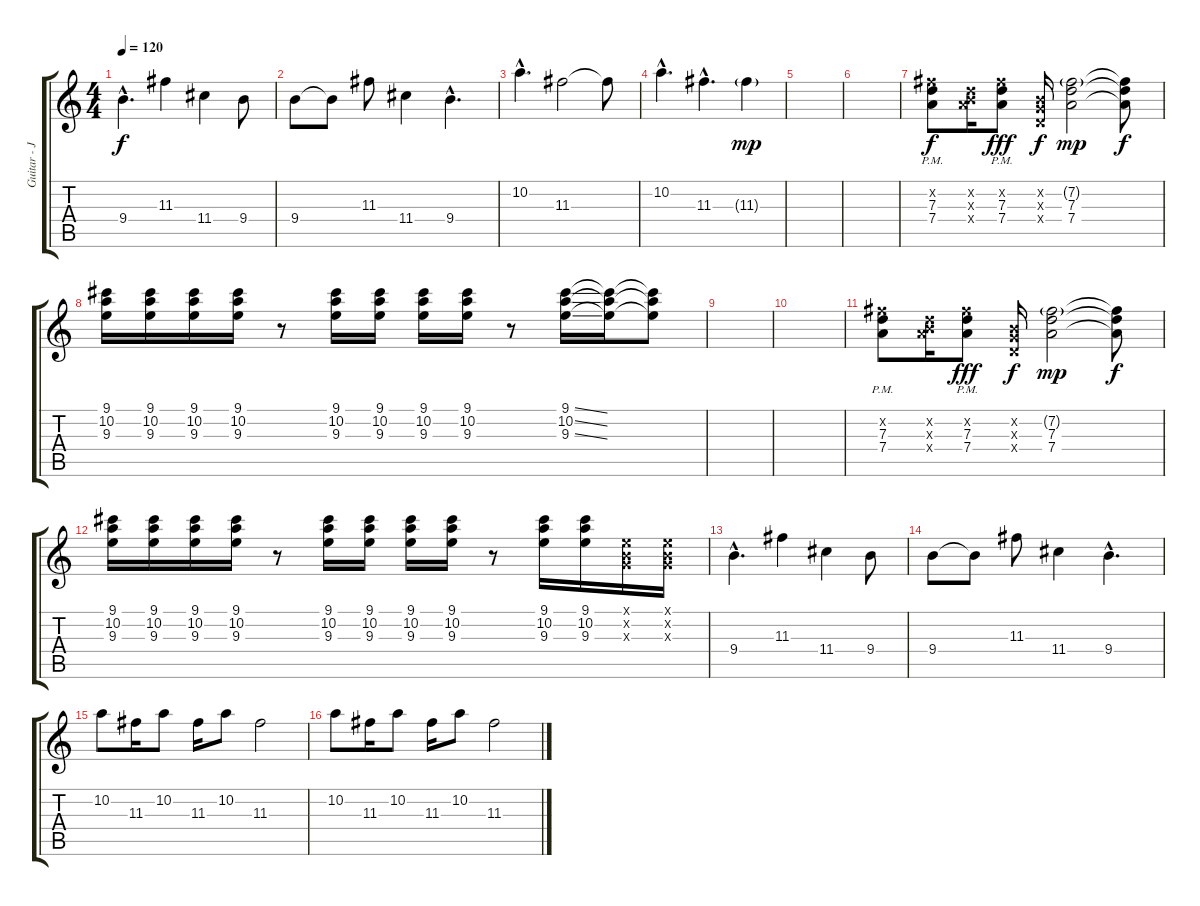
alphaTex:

\track ("Guitar - John" "Guitar - J") {instrument overdrivenguitar}
\staff {score tabs}
\tuning (E4 B3 G3 D3 A2 E2) {hide}
\ts (4 4)
\tempo 120
\clef g2
\ks c
9.4{hac}.4{d dy f} 11.3.4 11.4.4 9.4.8 |
9.4.8 9.4{t}.8 11.3.8 11.4.4 9.4{hac}.4{d} |
10.2{hac}.4{d} 11.3.2 11.3{t}.8 |
10.2{hac}.4{d} 11.3{hac}.4{d} 11.3{g}.4{dy mp} |
|
|
(7.2{x} 7.3{pm} 7.4).8{dy f} (0.2{x} 7.3{x} 7.4{x}).16 (7.2{x} 7.3{pm} 7.4).8{dy fff} (0.2{x} 0.3{x} 0.4{x}).16{dy f} (7.2{g} 7.3 7.4).2{dy mp} (7.2{t} 7.3{t} 7.4{t}).8{dy f} |
(9.1 10.2 9.3).16 (9.1 10.2 9.3).16 (9.1 10.2 9.3).16 (9.1 10.2 9.3).16 r.8 (9.1 10.2 9.3).16 (9.1 10.2 9.3).16 (9.1 10.2 9.3).16 (9.1 10.2 9.3).16 r.8 (9.1{ss} 10.2{ss} 9.3{ss}).16 (9.1{t} 10.2{t} 9.3{t}).16 (9.1{t} 10.2{t} 9.3{t}).8 |
|
|
(7.2{x} 7.3{pm} 7.4).8 (0.2{x} 7.3{x} 7.4{x}).16 (7.2{x} 7.3{pm} 7.4).8{dy fff} (0.2{x} 0.3{x} 0.4{x}).16{dy f} (7.2{g} 7.3 7.4).2{dy mp} (7.2{t} 7.3{t} 7.4{t}).8{dy f} |
(9.1 10.2 9.3).16 (9.1 10.2 9.3).16 (9.1 10.2 9.3).16 (9.1 10.2 9.3).16 r.8 (9.1 10.2 9.3).16 (9.1 10.2 9.3).16 (9.1 10.2 9.3).16 (9.1 10.2 9.3).16 r.8 (9.1 10.2 9.3).16 (9.1 10.2 9.3).16 (0.1{x} 0.2{x} 0.3{x}).16 (0.1{x} 0.2{x} 0.3{x}).16 |
9.4{hac}.4{d} 11.3.4 11.4.4 9.4.8 |
9.4.8 9.4{t}.8 11.3.8 11.4.4 9.4{hac}.4{d} |
10.2.8 11.3.16 10.2.8 11.3.16 10.2.8 11.3.2 |
10.2.8 11.3.16 10.2.8 11.3.16 10.2.8 11.3.2
